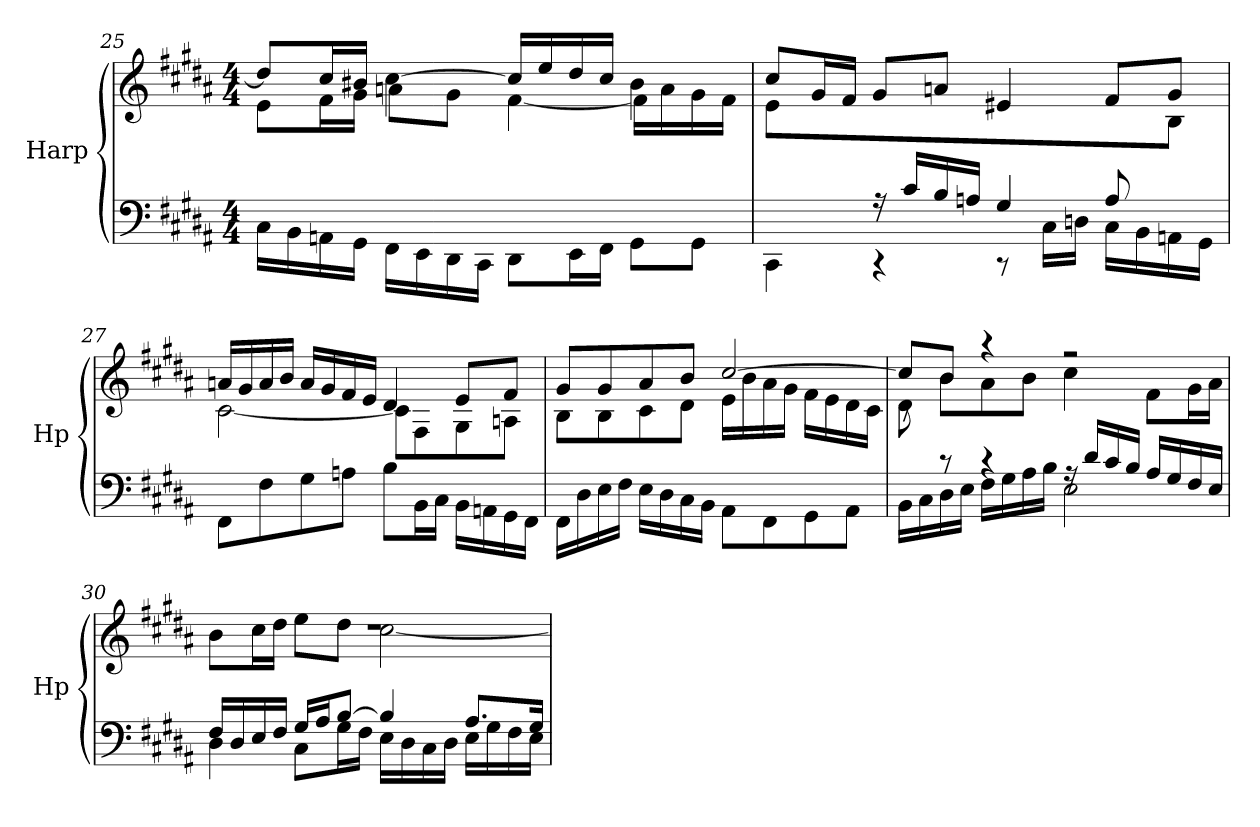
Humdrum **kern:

**kern	**kern
*part1	*part1
*staff2	*staff1
*I"Harp	*
*I'Hp	*
!!LO:LB:g=z
*clefF4	*clefG2
*k[f#c#g#d#a#]	*k[f#c#g#d#a#]
*M4/4	*M4/4
=25	=25
*	*^
16C#\LL	8dd#/L]	8e\L
16BB\	.	.
16AAn\	16cc#/L	16f#\L
16GG#\JJ	16b#X/JJ	16g#\JJ
16FF#\LL	[4cc#\	8an\L
16EE\	.	.
16DD#\	.	8g#\J
16CC#\JJ	.	.
8DD#\L	16cc#/LL]	[4f#\
.	16ee/	.
16EE\L	16dd#/	.
16FF#\JJ	16cc#/JJ	.
8GG#\L	4b#\	16f#\LL]
.	.	16a\
8GG#\J	.	16g#\
.	.	16f#\JJ
=26	=26	=26
*^	*	*
4ryy	4CC#\	8cc#/L	4e\
.	.	16g#/L	.
.	.	16f#/JJ	.
16rA	4rCC	8g#/L	8ryy
16c#/LL	.	.	.
*	*	*v	*v
16B/	.	8an/J
16An/JJ	.	.
4G#/	8rCC	4e#X/
.	16C#\LL	.
.	16Dn\JJ	.
8A/L	16C#\LL	8f#/L
.	16BB\	.
*	*	*^
8ryy	16AAn\	8g#/J	8B\J
.	16GG#\JJ	.	.
*v	*v	*	*
!!LO:LB:g=z	!!
=27	=27	=27
8FF#\L	16an/LL	[2c#\
.	16g#/	.
8F#\	16a/	.
.	16b/JJ	.
8G#\	16a/LL	.
.	16g#/	.
8An\J	16f#/	.
.	16e/JJ	.
8B\L	4d#/	8c#\L]
16BB\L	.	8F#\
16C#\JJ	.	.
16BB\LL	8e/L	8G#\
16AAn\	.	.
16GG#\	8f#/J	8A\J
16FF#\JJ	.	.
=28	=28	=28
16FF#\LL	8g#/L	8B\L
16D#\	.	.
16E\	8g#/	8B\
16F#\JJ	.	.
16E\LL	8a#/	8c#\
16D#\	.	.
16C#\	8b/J	8d#\J
16BB\JJ	.	.
8AA#\L	[2cc#/	16e\LL
.	.	16b\
8FF#\	.	16a#\
.	.	16g#\JJ
8GG#\	.	16f#\LL
.	.	16e\
8AA#\J	.	16d#\
.	.	16c#\JJ
!!LO:LB:g=z
=29	=29	=29
*^	*	*^
8ryy	16BB\LL	8cc#/L]	8rc	8d#\
.	16C#\	.	.	.
8rc	16D#\	8b/J	8b\L	2..ryy
.	16E\JJ	.	.	.
4rc	16F#\LL	4r	8a#\	.
.	16G#\	.	.	.
.	16A#\	.	8b\J	.
.	16B\JJ	.	.	.
16rA	2E\	2r	4cc#\	.
16d#/LL	.	.	.	.
16c#/	.	.	.	.
16B/JJ	.	.	.	.
16A#/LL	.	.	8f#\L	.
16G#/	.	.	.	.
16F#/	.	.	16g#\L	.
16E/JJ	.	.	16a#\JJ	.
*	*	*	*v	*v
=30	=30	=30	=30
16F#/LL	4D#\	1rdd	8b\L
16D#/	.	.	.
16E/	.	.	16cc#\L
16F#/JJ	.	.	16dd#\JJ
16G#/LL	8C#\L	.	8ee\L
16A#/J	.	.	.
[8B/J	16G#\L	.	8dd#\J
.	16F#\JJ	.	.
4B/]	16E\LL	.	[2cc#\
.	16D#\	.	.
.	16C#\	.	.
.	16D#\JJ	.	.
8.A#/L	16E\LL	.	.
.	16G#\	.	.
.	16F#\	.	.
16G#/Jk	16E\JJ	.	.
*v	*v	*	*
*	*v	*v
=	=
*-	*-
